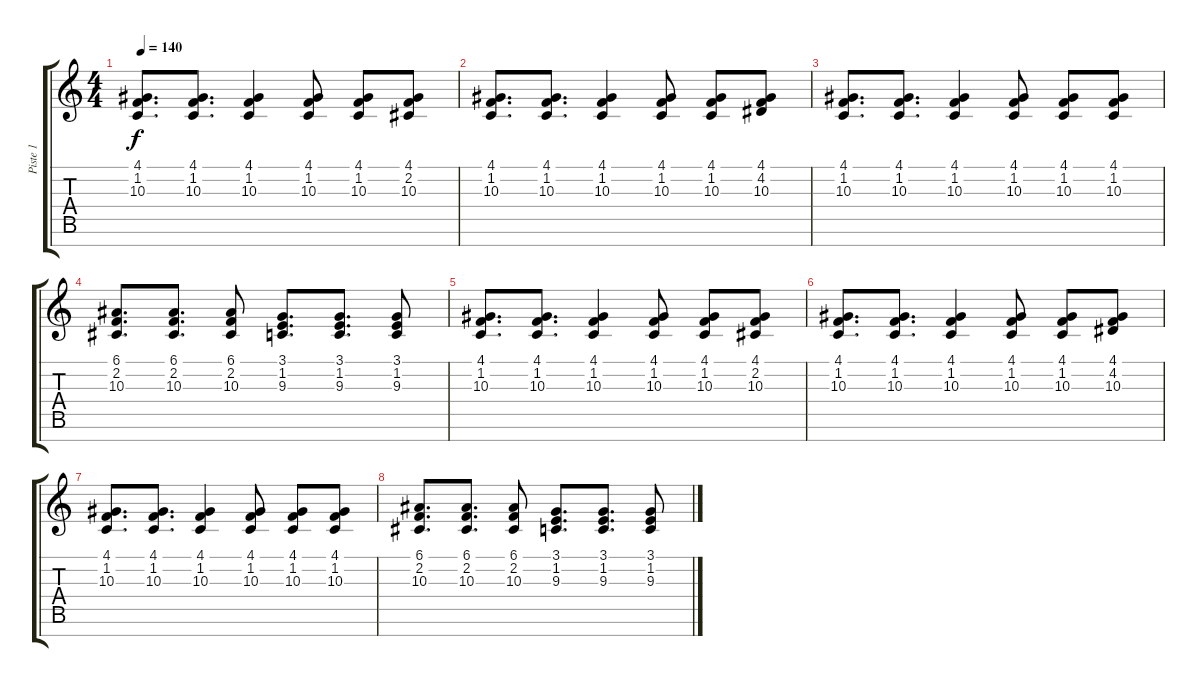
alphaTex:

\track ("Piste 1" "Piste 1") {instrument brightacousticpiano}
\staff {score tabs}
\tuning (E4 B3 G3 D3 A2 E2 B1) {hide}
\ts (4 4)
\tempo 140
\clef g2
\ks c
(4.1 1.2 10.3).8{d dy f} (4.1 1.2 10.3).8{d} (4.1 1.2 10.3).4 (4.1 1.2 10.3).8 (4.1 1.2 10.3).8 (4.1 2.2 10.3).8 |
(4.1 1.2 10.3).8{d} (4.1 1.2 10.3).8{d} (4.1 1.2 10.3).4 (4.1 1.2 10.3).8 (4.1 1.2 10.3).8 (4.1 4.2 10.3).8 |
(4.1 1.2 10.3).8{d} (4.1 1.2 10.3).8{d} (4.1 1.2 10.3).4 (4.1 1.2 10.3).8 (4.1 1.2 10.3).8 (4.1 1.2 10.3).8 |
(6.1 2.2 10.3).8{d} (6.1 2.2 10.3).8{d} (6.1 2.2 10.3).8 (3.1 1.2 9.3).8{d} (3.1 1.2 9.3).8{d} (3.1 1.2 9.3).8 |
(4.1 1.2 10.3).8{d} (4.1 1.2 10.3).8{d} (4.1 1.2 10.3).4 (4.1 1.2 10.3).8 (4.1 1.2 10.3).8 (4.1 2.2 10.3).8 |
(4.1 1.2 10.3).8{d} (4.1 1.2 10.3).8{d} (4.1 1.2 10.3).4 (4.1 1.2 10.3).8 (4.1 1.2 10.3).8 (4.1 4.2 10.3).8 |
(4.1 1.2 10.3).8{d} (4.1 1.2 10.3).8{d} (4.1 1.2 10.3).4 (4.1 1.2 10.3).8 (4.1 1.2 10.3).8 (4.1 1.2 10.3).8 |
(6.1 2.2 10.3).8{d} (6.1 2.2 10.3).8{d} (6.1 2.2 10.3).8 (3.1 1.2 9.3).8{d} (3.1 1.2 9.3).8{d} (3.1 1.2 9.3).8
